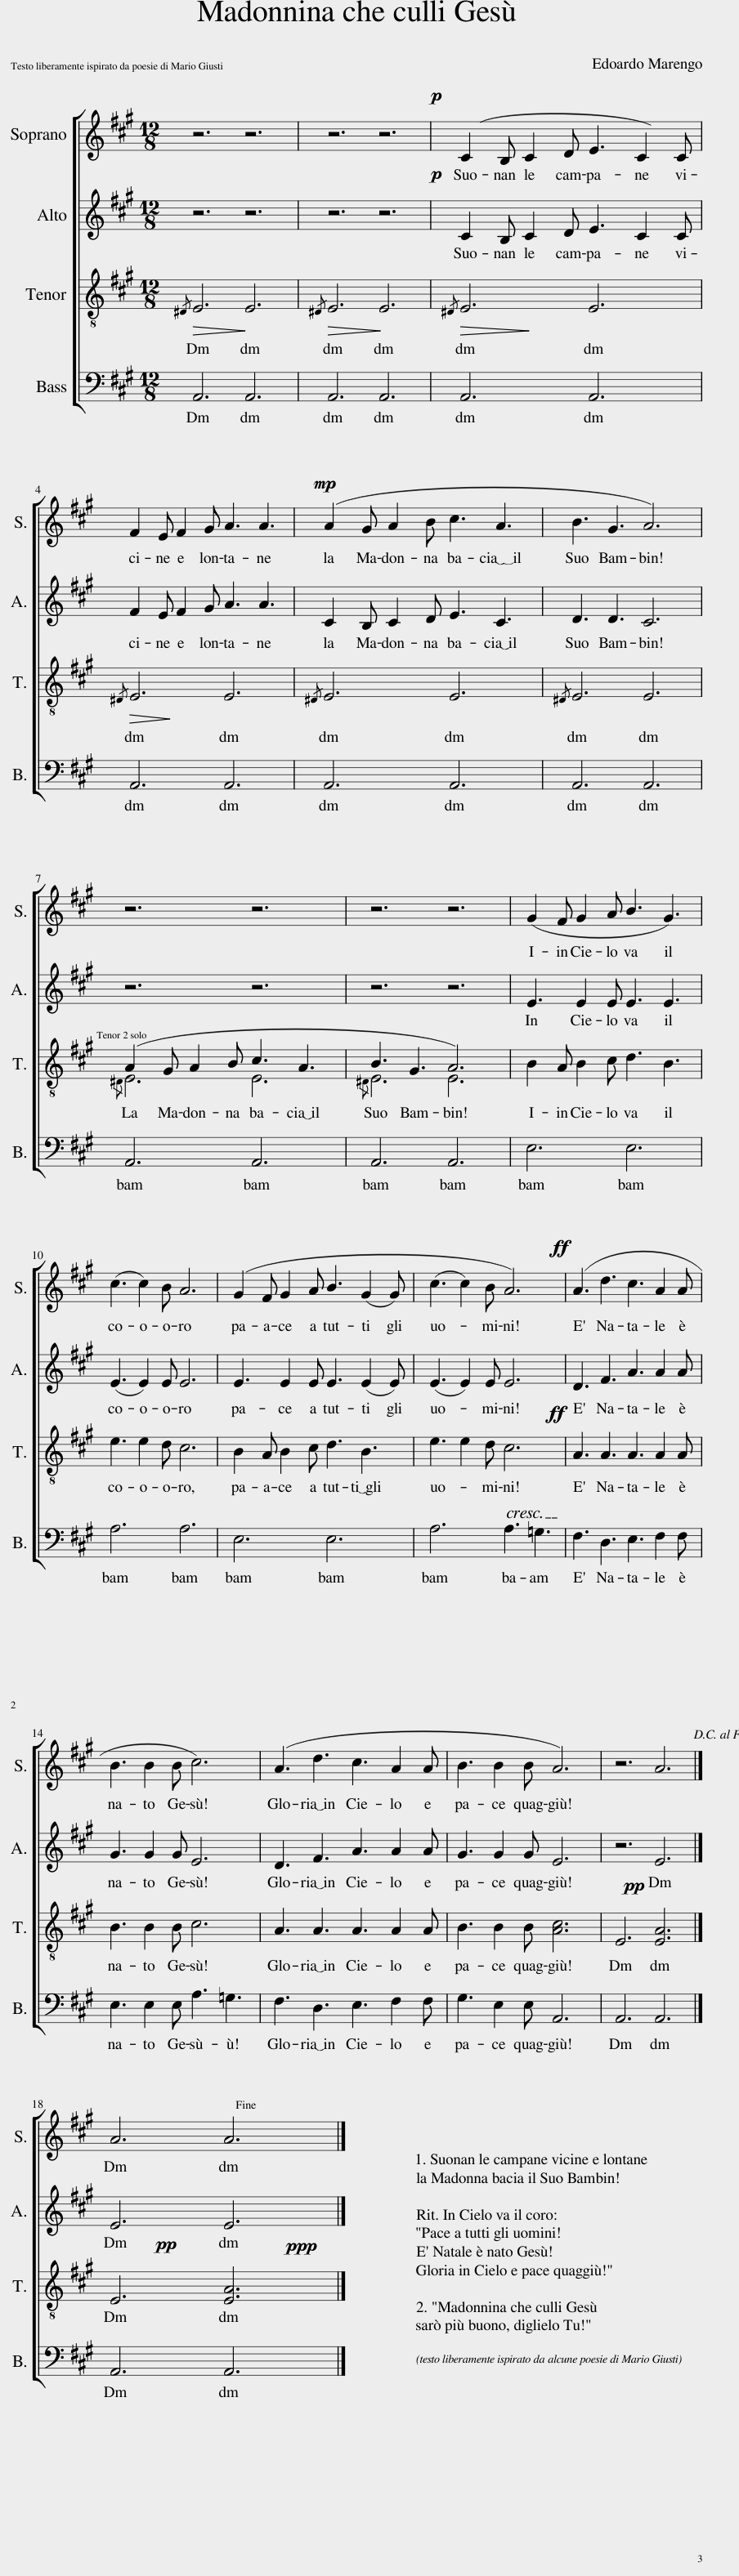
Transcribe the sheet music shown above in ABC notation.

X:1
%%score [ 1 2 ( 3 4 ) 5 ]
L:1/8
Q:1/4=100
M:12/8
I:linebreak $
K:A
V:1 treble
V:2 treble
V:3 treble-8
V:4 treble-8
V:5 bass
V:1
 z6 z6 | z6 z6 |!p! (C2 B, C2 D E3 C2 C) |$ F2 E F2 G A3 A3 |!mp! (A2 G A2 B c3 A3 | %5
 B3 G3 A6) |$ z6 z6 | z6 z6 | (G2 F G2 A B3 G3) |$ (c3 c2) B A6 | %10
 (G2 F G2 A B3 (G2 G) | (c3 c2) B!ff! A6) | (A3 d3 c3 A2 A |$ B3 B2 B c6) | (A3 d3 c3 A2 A | %15
 B3 B2 B A6) | z6 A6 |]$ A6 A6 |] %18
V:2
 z6 z6 | z6 z6 |!p! C2 B, C2 D E3 C2 C |$ F2 E F2 G A3 A3 | C2 B, C2 D E3 C3 | %5
 D3 D3 C6 |$ z6 z6 | z6 z6 | E3 E2 E E3 E3 |$ (E3 E2) E E6 | %10
 E3 E2 E E3 (E2 E) | (E3 E2) E E6 | D3 F3 A3 A2 A |$ G3 G2 G E6 | D3 F3 A3 A2 A | %15
 G3 G2 G E6 | z6 E6 |]$!pp! E6!ppp! E6 |] %18
V:3
!>(!{/^D} E6 E6!>)! |!>(!{/^D} E6 E6!>)! |!>(!{/^D} E6 E6!>)! |$!>(!{/^D} E6 E6!>)! |{/^D} E6 E6 | %5
{/^D} E6 E6 |$ (A2 G A2 B c3 A3 | B3 G3 A6) | B2 A B2 c d3 B3 |$ e3 e2 d c6 | %10
 B2 A B2 c d3 B3 | e3 e2 d!ff! c6 | A3 A3 A3 A2 A |$ B3 B2 B c6 | A3 A3 A3 A2 A | %15
 B3 B2 B [Ac]6 |!pp! E6 [EA]6 |]$ E6 [EA]6 |] %18
V:4
 x12 | x12 | x12 |$ x12 | x12 | %5
 x12 |${/^D} E6 E6 |{/^D} E6 E6 | x12 |$ x12 | %10
 x12 | x12 | x12 |$ x12 | x12 | %15
 x12 | x12 |]$ x12 |] %18
V:5
 A,,6 A,,6 | A,,6 A,,6 | A,,6 A,,6 |$ A,,6 A,,6 | A,,6 A,,6 | %5
 A,,6 A,,6 |$ A,,6 A,,6 | A,,6 A,,6 | E,6 E,6 |$ A,6 A,6 | %10
 E,6 E,6 | A,6 A,3 =G,3 | F,3 D,3 E,3 F,2 F, |$ E,3 E,2 E, A,3 =G,3 | F,3 D,3 E,3 F,2 F, | %15
 G,3 E,2 E, A,,6 | A,,6 A,,6 |]$ A,,6 A,,6 |] %18
